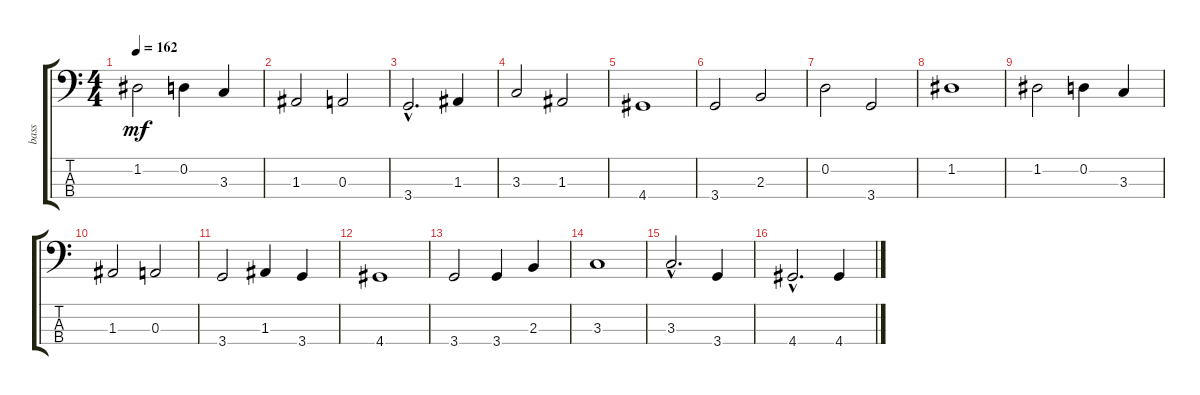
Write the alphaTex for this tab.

\track ("bass" "bass") {instrument fretlessbass}
\staff {score tabs}
\tuning (G2 D2 A1 E1) {hide}
\ts (4 4)
\tempo 162
\clef f4
\ks c
1.2.2{dy mf} 0.2.4 3.3.4 |
1.3.2 0.3.2 |
3.4{hac}.2{d} 1.3.4 |
3.3.2 1.3.2 |
4.4.1 |
3.4.2 2.3.2 |
0.2.2 3.4.2 |
1.2.1 |
1.2.2 0.2.4 3.3.4 |
1.3.2 0.3.2 |
3.4.2 1.3.4 3.4.4 |
4.4.1 |
3.4.2 3.4.4 2.3.4 |
3.3.1 |
3.3{hac}.2{d} 3.4.4 |
4.4{hac}.2{d} 4.4.4
